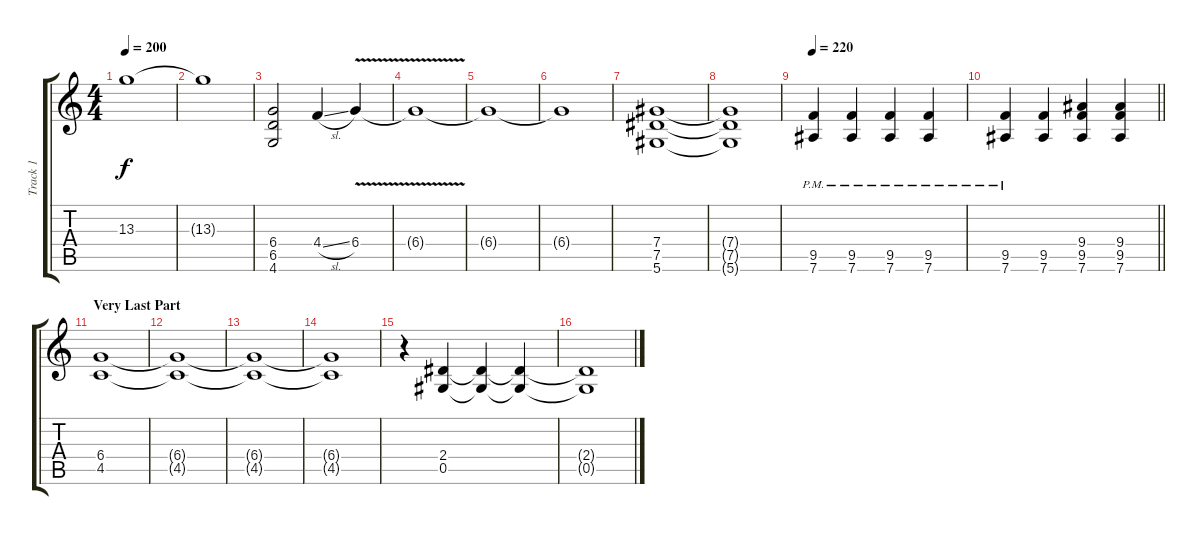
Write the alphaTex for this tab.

\track ("Track 1" "Track 1") {instrument distortionguitar}
\staff {score tabs}
\tuning (Eb4 Bb3 Gb3 Db3 Ab2 Eb2) {hide}
\ts (4 4)
\tempo 200
\clef g2
\ks c
13.3{t}.1{dy f} |
13.3{t}.1 |
(6.4 6.5 4.6).2 4.4{sl}.4 6.4{v}.4 |
6.4{t}.1 |
6.4{t}.1 |
6.4{t}.1 |
(7.4 7.5 5.6).1 |
(7.4{t} 7.5{t} 5.6{t}).1 |
\tempo 220
(9.5{pm} 7.6{pm}).4 (9.5{pm} 7.6{pm}).4 (9.5{pm} 7.6{pm}).4 (9.5{pm} 7.6{pm}).4 |
\barLineRight lightlight
(9.5{pm} 7.6{pm}).4 (9.5 7.6).4 (9.4 9.5 7.6).4 (9.4 9.5 7.6).4 |
\section ("" "Very Last Part")
(6.4 4.5).1 |
(6.4{t} 4.5{t}).1 |
(6.4{t} 4.5{t}).1 |
(6.4{t} 4.5{t}).1 |
r.4 (2.4 0.5).4 (2.4{t} 0.5{t}).4 (2.4{t} 0.5{t}).4 |
(2.4{t} 0.5{t}).1
